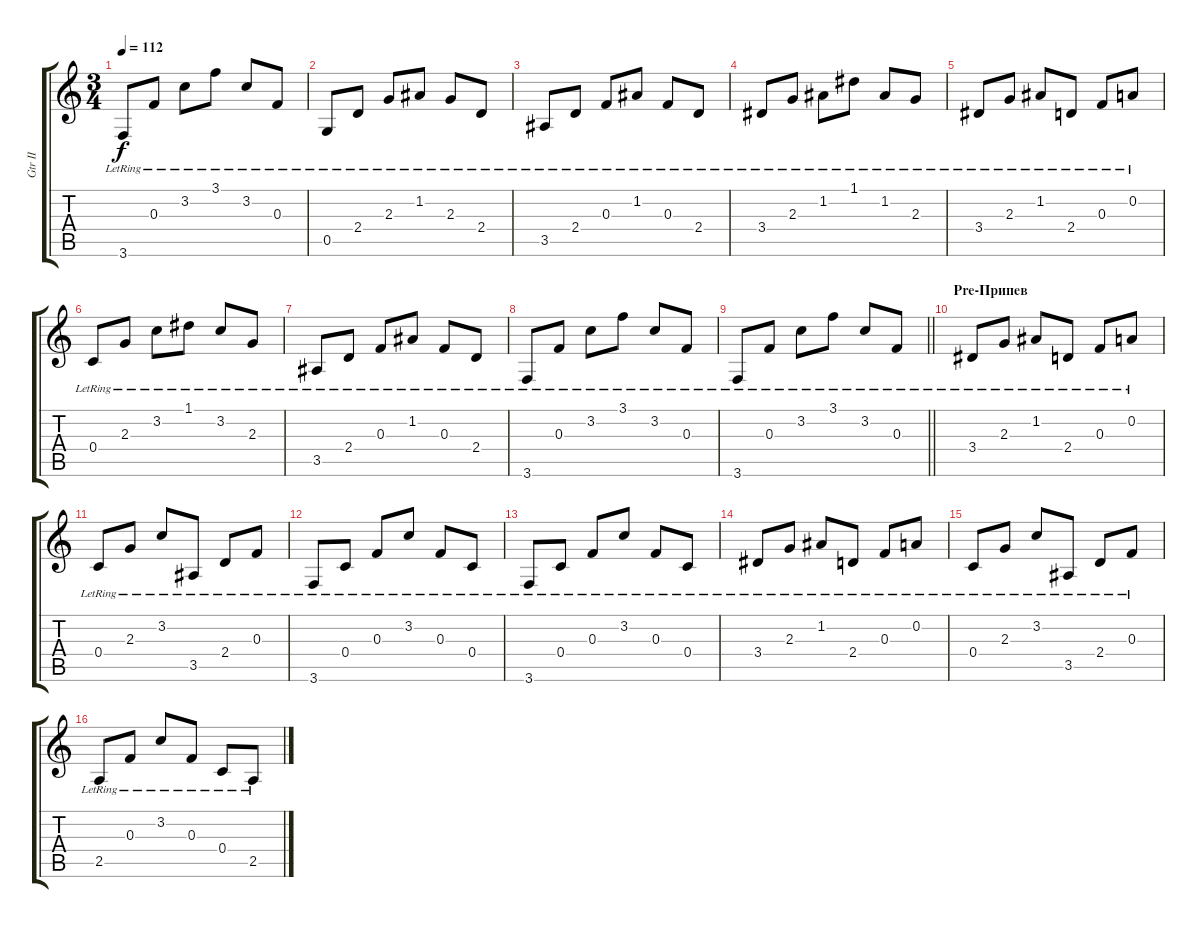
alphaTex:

\track ("Gtr II" "Gtr II") {instrument acousticguitarsteel}
\staff {score tabs}
\tuning (D4 A3 F3 C3 G2 D2) {hide}
\ts (3 4)
\tempo 112
\clef g2
\ks c
3.6{lr}.8{dy f} 0.3{lr}.8 3.2{lr}.8 3.1{lr}.8 3.2{lr}.8 0.3{lr}.8 |
0.5{lr}.8 2.4{lr}.8 2.3{lr}.8 1.2{lr}.8 2.3{lr}.8 2.4{lr}.8 |
3.5{lr}.8 2.4{lr}.8 0.3{lr}.8 1.2{lr}.8 0.3{lr}.8 2.4{lr}.8 |
3.4{lr}.8 2.3{lr}.8 1.2{lr}.8 1.1{lr}.8 1.2{lr}.8 2.3{lr}.8 |
3.4{lr}.8 2.3{lr}.8 1.2{lr}.8 2.4{lr}.8 0.3{lr}.8 0.2{lr}.8 |
0.4{lr}.8 2.3{lr}.8 3.2{lr}.8 1.1{lr}.8 3.2{lr}.8 2.3{lr}.8 |
3.5{lr}.8 2.4{lr}.8 0.3{lr}.8 1.2{lr}.8 0.3{lr}.8 2.4{lr}.8 |
3.6{lr}.8 0.3{lr}.8 3.2{lr}.8 3.1{lr}.8 3.2{lr}.8 0.3{lr}.8 |
\barLineRight lightlight
3.6{lr}.8 0.3{lr}.8 3.2{lr}.8 3.1{lr}.8 3.2{lr}.8 0.3{lr}.8 |
\section ("" "Pre-Припев")
3.4{lr}.8 2.3{lr}.8 1.2{lr}.8 2.4{lr}.8 0.3{lr}.8 0.2{lr}.8 |
0.4{lr}.8 2.3{lr}.8 3.2{lr}.8 3.5{lr}.8 2.4{lr}.8 0.3{lr}.8 |
3.6{lr}.8 0.4{lr}.8 0.3{lr}.8 3.2{lr}.8 0.3{lr}.8 0.4{lr}.8 |
3.6{lr}.8 0.4{lr}.8 0.3{lr}.8 3.2{lr}.8 0.3{lr}.8 0.4{lr}.8 |
3.4{lr}.8 2.3{lr}.8 1.2{lr}.8 2.4{lr}.8 0.3{lr}.8 0.2{lr}.8 |
0.4{lr}.8 2.3{lr}.8 3.2{lr}.8 3.5{lr}.8 2.4{lr}.8 0.3{lr}.8 |
2.5{lr}.8 0.3{lr}.8 3.2{lr}.8 0.3{lr}.8 0.4{lr}.8 2.5{lr}.8
